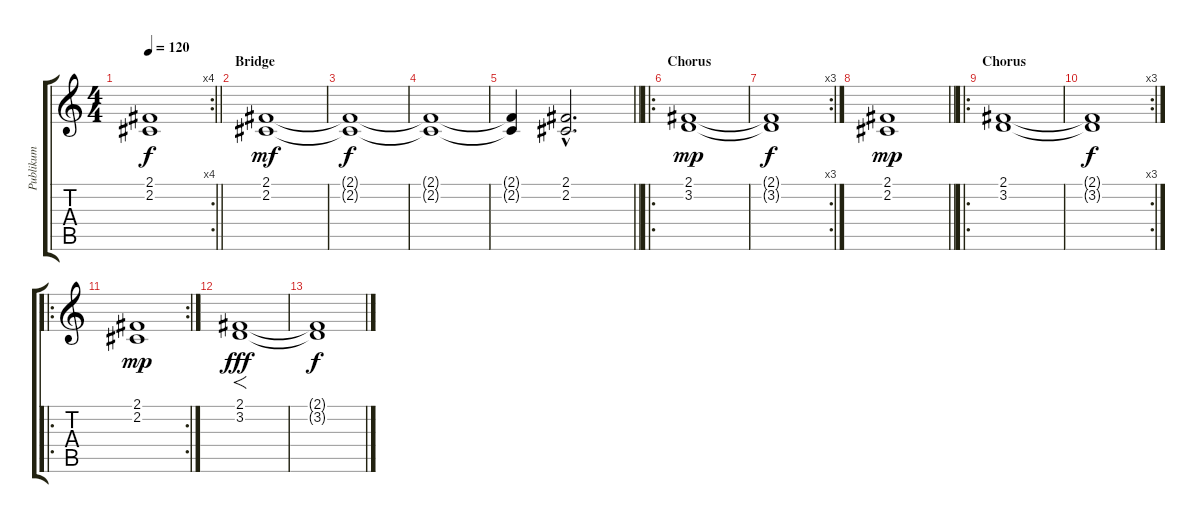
\track ("Publikum" "Publikum") {instrument applause}
\staff {score tabs}
\tuning (E4 B3 G3 D3 A2 E2) {hide}
\rc 4
\ts (4 4)
\tempo 120
\clef g2
\barLineRight lightlight
\ks c
(2.1{t} 2.2{t}).1{dy f} |
\section ("" "Bridge")
(2.1 2.2).1{dy mf} |
(2.1{t} 2.2{t}).1{dy f volume 5} |
(2.1{t} 2.2{t}).1 |
\barLineRight lightlight
(2.1{t} 2.2{t}).4 (2.1{hac} 2.2{hac}).2{d volume 10} |
\ro
\section ("" "Chorus")
(2.1 3.2).1{dy mp} |
\rc 3
(2.1{t} 3.2{t}).1{dy f} |
\barLineRight lightlight
(2.1 2.2).1{dy mp} |
\ro
\section ("" "Chorus")
(2.1 3.2).1 |
\rc 3
(2.1{t} 3.2{t}).1{dy f} |
\ro
\rc 2
(2.1 2.2).1{dy mp} |
(2.1 3.2).1{f dy fff} |
(2.1{t} 3.2{t}).1{dy f}
